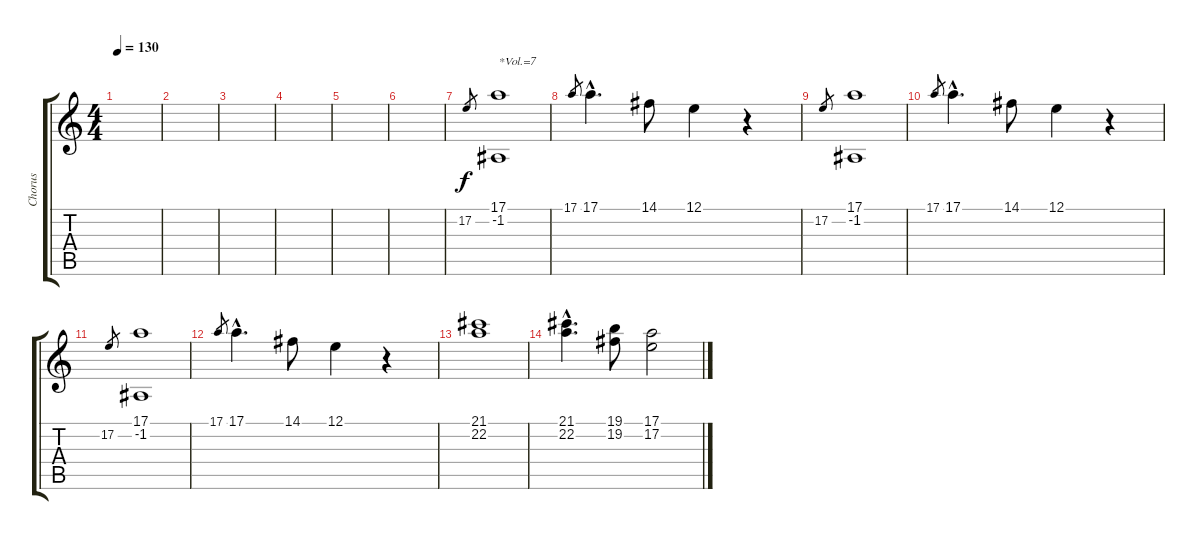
\track ("Chorus" "Chorus") {instrument oboe}
\staff {score tabs}
\tuning (E4 B3 G3 D3 A2 E2) {hide}
\ts (4 4)
\tempo 130
\clef g2
\ks c
|
|
|
|
|
|
17.2.8{gr} (17.1 -1.2).1{txt "*Vol.=7" volume 7} |
17.1.8{gr} 17.1{hac}.4{d} 14.1.8 12.1.4 r.4 |
17.2.8{gr} (17.1 -1.2).1 |
17.1.8{gr} 17.1{hac}.4{d} 14.1.8 12.1.4 r.4 |
17.2.8{gr} (17.1 -1.2).1 |
17.1.8{gr} 17.1{hac}.4{d} 14.1.8 12.1.4 r.4 |
(21.1 22.2).1 |
(21.1{hac} 22.2{hac}).4{d} (19.1 19.2).8 (17.1 17.2).2
